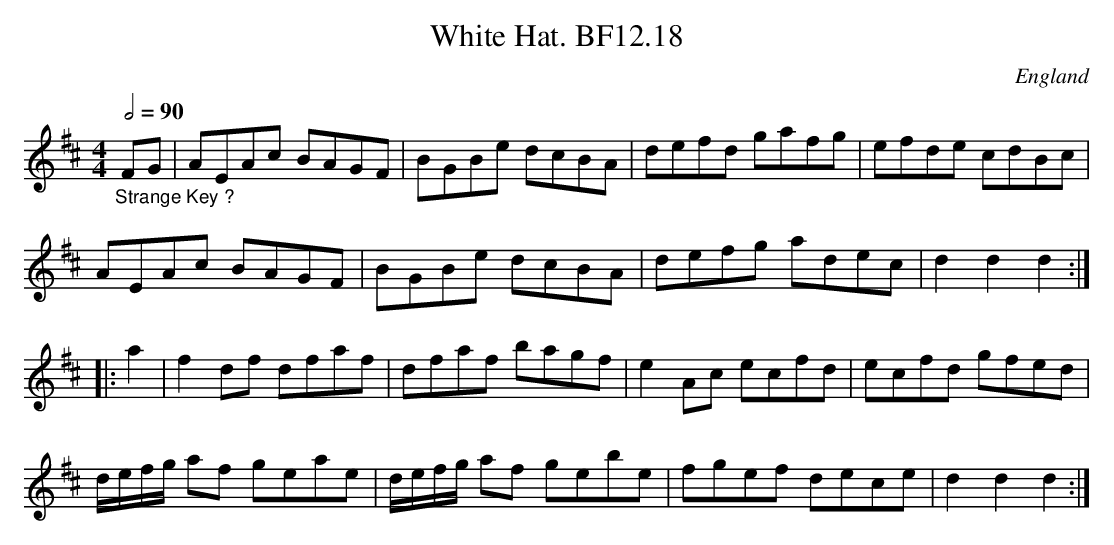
X:1
T:White Hat. BF12.18
L:1/8
M:4/4
O:England
Q:1/2=90
K:D
"_Strange Key ?"FG|AEAc BAGF|BGBe dcBA|defd gafg|efde cdBc|!
AEAc BAGF|BGBe dcBA|defg adec|d2d2d2:|!
|:a2|f2df dfaf|dfaf bagf|e2Ac ecfd|ecfd gfed|!
d/e/f/g/ af geae|d/e/f/g/ af gebe|fgef dece|d2d2d2:|
